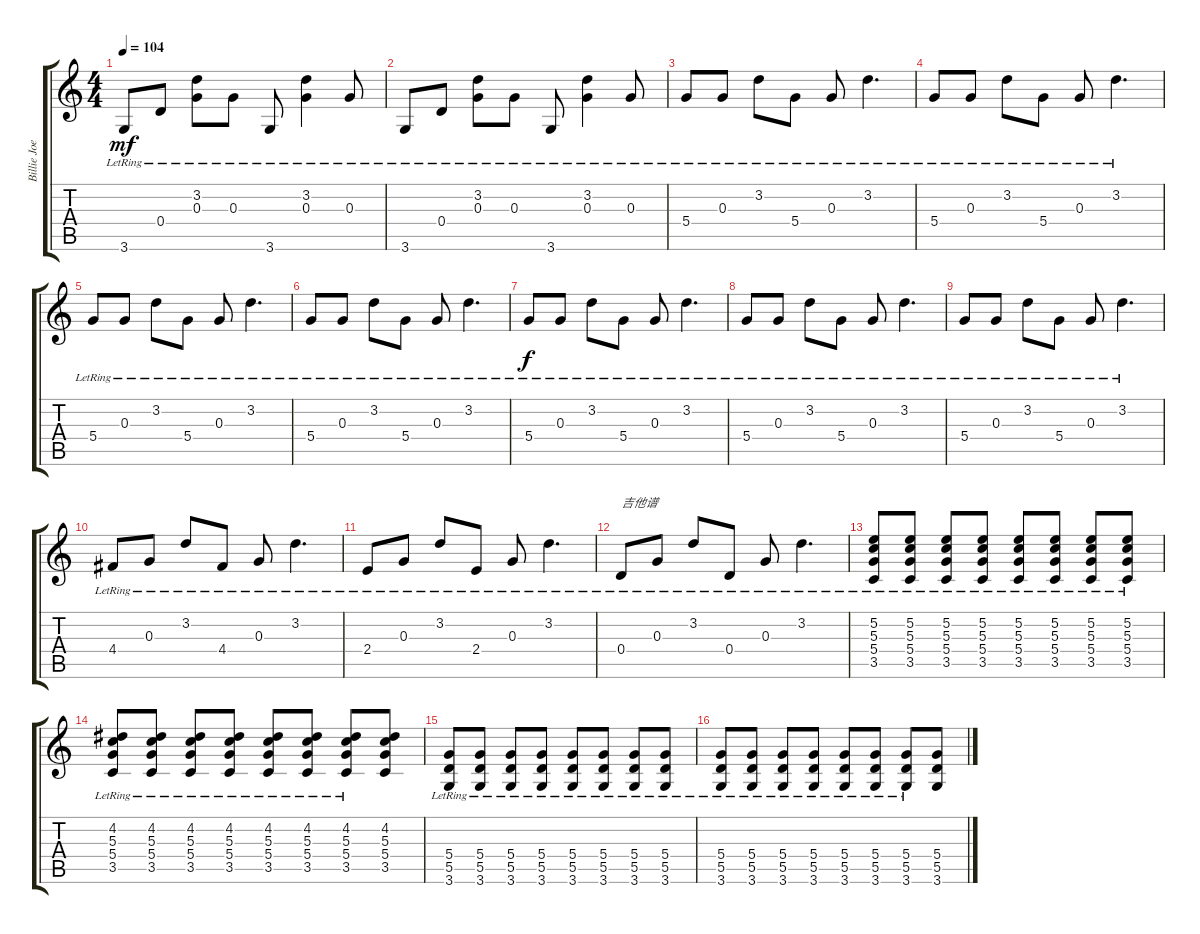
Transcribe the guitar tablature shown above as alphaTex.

\track ("Billie Joe Armstrong" "Billie Joe") {instrument acousticguitarsteel}
\staff {score tabs}
\tuning (E4 B3 G3 D3 A2 E2) {hide}
\ts (4 4)
\tempo 104
\clef g2
\ks c
3.6{lr}.8{dy mf} 0.4{lr}.8 (3.2{lr} 0.3{lr}).8 0.3{lr}.8 3.6{lr}.8 (3.2{lr} 0.3{lr}).4 0.3{lr}.8 |
3.6{lr}.8 0.4{lr}.8 (3.2{lr} 0.3{lr}).8 0.3{lr}.8 3.6{lr}.8 (3.2{lr} 0.3{lr}).4 0.3{lr}.8 |
5.4{lr}.8 0.3{lr}.8 3.2{lr}.8 5.4{lr}.8 0.3{lr}.8 3.2{lr}.4{d} |
5.4{lr}.8 0.3{lr}.8 3.2{lr}.8 5.4{lr}.8 0.3{lr}.8 3.2{lr}.4{d} |
5.4{lr}.8 0.3{lr}.8 3.2{lr}.8 5.4{lr}.8 0.3{lr}.8 3.2{lr}.4{d} |
5.4{lr}.8 0.3{lr}.8 3.2{lr}.8 5.4{lr}.8 0.3{lr}.8 3.2{lr}.4{d} |
5.4{lr}.8{dy f instrument distortionguitar} 0.3{lr}.8 3.2{lr}.8 5.4{lr}.8 0.3{lr}.8 3.2{lr}.4{d} |
5.4{lr}.8 0.3{lr}.8 3.2{lr}.8 5.4{lr}.8 0.3{lr}.8 3.2{lr}.4{d} |
5.4{lr}.8 0.3{lr}.8 3.2{lr}.8 5.4{lr}.8 0.3{lr}.8 3.2{lr}.4{d} |
4.4{lr}.8 0.3{lr}.8 3.2{lr}.8 4.4{lr}.8 0.3{lr}.8 3.2{lr}.4{d} |
2.4{lr}.8 0.3{lr}.8 3.2{lr}.8 2.4{lr}.8 0.3{lr}.8 3.2{lr}.4{d} |
0.4{lr}.8{txt "吉他谱"} 0.3{lr}.8 3.2{lr}.8 0.4{lr}.8 0.3{lr}.8 3.2{lr}.4{d} |
(5.2{lr} 5.3{lr} 5.4{lr} 3.5{lr}).8 (5.2{lr} 5.3{lr} 5.4{lr} 3.5{lr}).8 (5.2{lr} 5.3{lr} 5.4{lr} 3.5{lr}).8 (5.2{lr} 5.3{lr} 5.4{lr} 3.5{lr}).8 (5.2{lr} 5.3{lr} 5.4{lr} 3.5{lr}).8 (5.2{lr} 5.3{lr} 5.4{lr} 3.5{lr}).8 (5.2{lr} 5.3{lr} 5.4{lr} 3.5{lr}).8 (5.2{lr} 5.3{lr} 5.4 3.5{lr}).8 |
(4.2{lr} 5.3{lr} 5.4{lr} 3.5{lr}).8 (4.2{lr} 5.3{lr} 5.4{lr} 3.5{lr}).8 (4.2{lr} 5.3{lr} 5.4{lr} 3.5{lr}).8 (4.2{lr} 5.3{lr} 5.4{lr} 3.5{lr}).8 (4.2{lr} 5.3{lr} 5.4{lr} 3.5{lr}).8 (4.2{lr} 5.3{lr} 5.4{lr} 3.5{lr}).8 (4.2{lr} 5.3{lr} 5.4{lr} 3.5{lr}).8 (4.2 5.3 5.4 3.5).8 |
(5.4{lr} 5.5{lr} 3.6{lr}).8 (5.4{lr} 5.5{lr} 3.6{lr}).8 (5.4{lr} 5.5{lr} 3.6{lr}).8 (5.4{lr} 5.5{lr} 3.6{lr}).8 (5.4{lr} 5.5{lr} 3.6{lr}).8 (5.4{lr} 5.5{lr} 3.6{lr}).8 (5.4{lr} 5.5{lr} 3.6{lr}).8 (5.4{lr} 5.5{lr} 3.6{lr}).8 |
(5.4{lr} 5.5{lr} 3.6{lr}).8 (5.4{lr} 5.5{lr} 3.6{lr}).8 (5.4{lr} 5.5{lr} 3.6{lr}).8 (5.4{lr} 5.5{lr} 3.6{lr}).8 (5.4{lr} 5.5{lr} 3.6{lr}).8 (5.4{lr} 5.5{lr} 3.6{lr}).8 (5.4{lr} 5.5{lr} 3.6{lr}).8 (5.4 5.5 3.6).8
